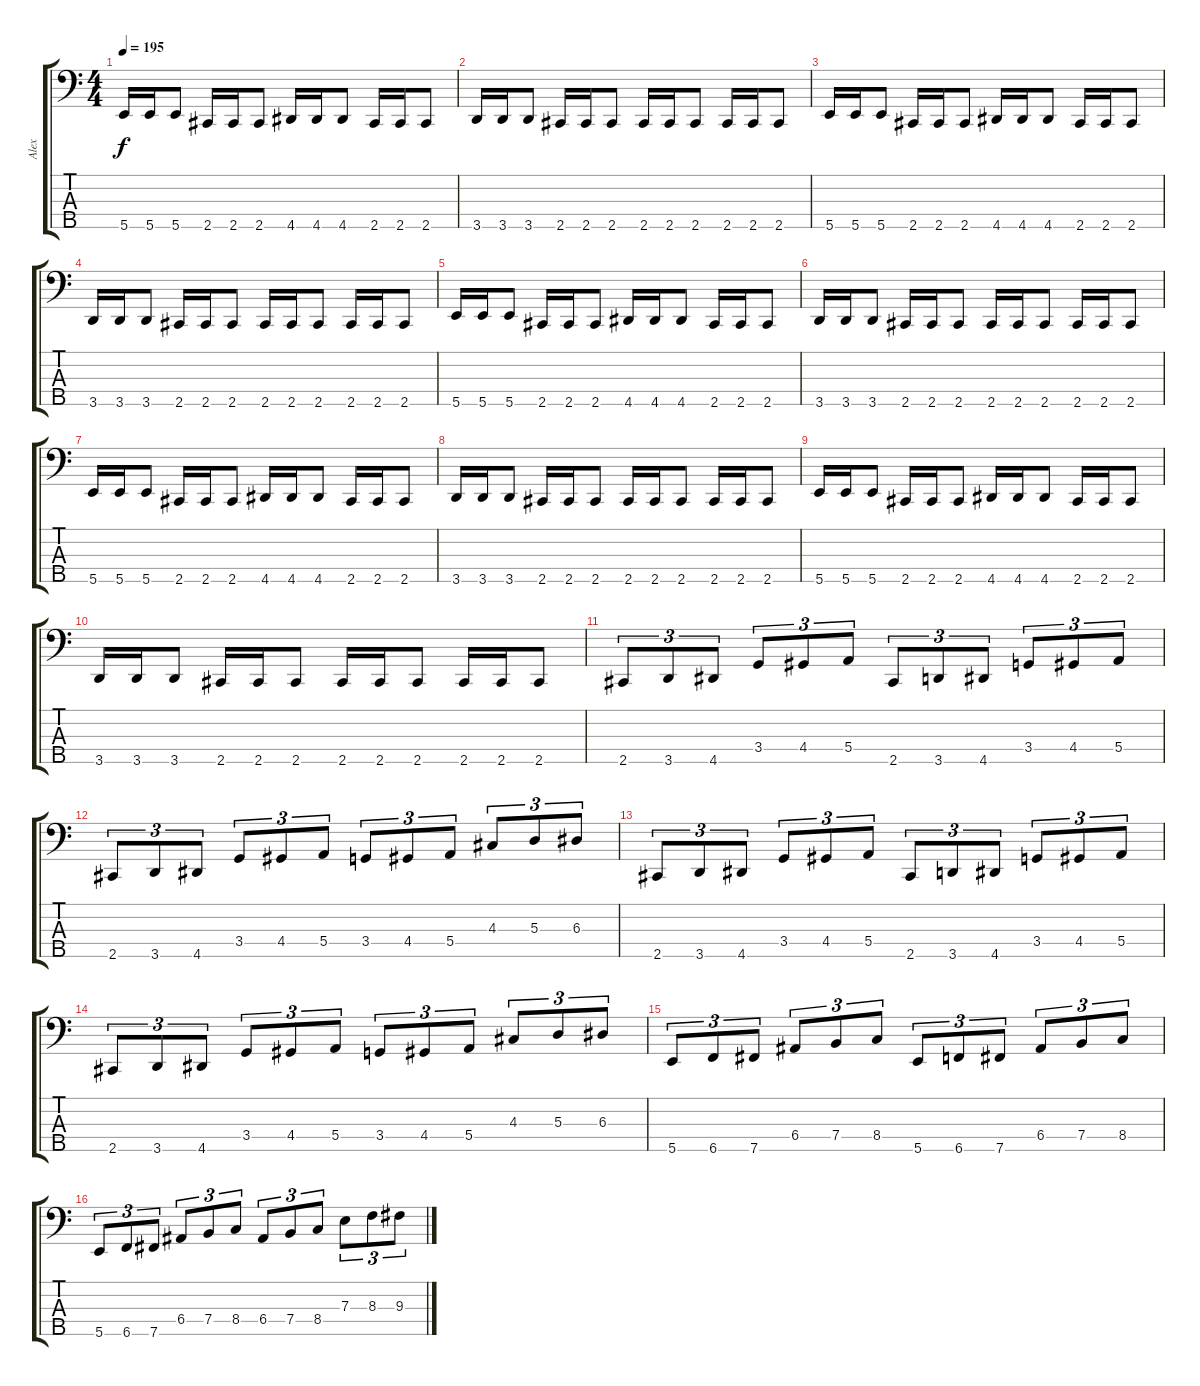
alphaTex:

\track ("Alex" "Alex") {instrument electricbasspick}
\staff {score tabs}
\tuning (G2 D2 A1 E1 B0) {hide}
\ts (4 4)
\tempo 195
\clef f4
\ks c
5.5.16{dy f} 5.5.16 5.5.8 2.5.16 2.5.16 2.5.8 4.5.16 4.5.16 4.5.8 2.5.16 2.5.16 2.5.8 |
3.5.16 3.5.16 3.5.8 2.5.16 2.5.16 2.5.8 2.5.16 2.5.16 2.5.8 2.5.16 2.5.16 2.5.8 |
5.5.16 5.5.16 5.5.8 2.5.16 2.5.16 2.5.8 4.5.16 4.5.16 4.5.8 2.5.16 2.5.16 2.5.8 |
3.5.16 3.5.16 3.5.8 2.5.16 2.5.16 2.5.8 2.5.16 2.5.16 2.5.8 2.5.16 2.5.16 2.5.8 |
5.5.16 5.5.16 5.5.8 2.5.16 2.5.16 2.5.8 4.5.16 4.5.16 4.5.8 2.5.16 2.5.16 2.5.8 |
3.5.16 3.5.16 3.5.8 2.5.16 2.5.16 2.5.8 2.5.16 2.5.16 2.5.8 2.5.16 2.5.16 2.5.8 |
5.5.16 5.5.16 5.5.8 2.5.16 2.5.16 2.5.8 4.5.16 4.5.16 4.5.8 2.5.16 2.5.16 2.5.8 |
3.5.16 3.5.16 3.5.8 2.5.16 2.5.16 2.5.8 2.5.16 2.5.16 2.5.8 2.5.16 2.5.16 2.5.8 |
5.5.16 5.5.16 5.5.8 2.5.16 2.5.16 2.5.8 4.5.16 4.5.16 4.5.8 2.5.16 2.5.16 2.5.8 |
3.5.16 3.5.16 3.5.8 2.5.16 2.5.16 2.5.8 2.5.16 2.5.16 2.5.8 2.5.16 2.5.16 2.5.8 |
2.5.8{tu (3 2)} 3.5.8{tu (3 2)} 4.5.8{tu (3 2)} 3.4.8{tu (3 2)} 4.4.8{tu (3 2)} 5.4.8{tu (3 2)} 2.5.8{tu (3 2)} 3.5.8{tu (3 2)} 4.5.8{tu (3 2)} 3.4.8{tu (3 2)} 4.4.8{tu (3 2)} 5.4.8{tu (3 2)} |
2.5.8{tu (3 2)} 3.5.8{tu (3 2)} 4.5.8{tu (3 2)} 3.4.8{tu (3 2)} 4.4.8{tu (3 2)} 5.4.8{tu (3 2)} 3.4.8{tu (3 2)} 4.4.8{tu (3 2)} 5.4.8{tu (3 2)} 4.3.8{tu (3 2)} 5.3.8{tu (3 2)} 6.3.8{tu (3 2)} |
2.5.8{tu (3 2)} 3.5.8{tu (3 2)} 4.5.8{tu (3 2)} 3.4.8{tu (3 2)} 4.4.8{tu (3 2)} 5.4.8{tu (3 2)} 2.5.8{tu (3 2)} 3.5.8{tu (3 2)} 4.5.8{tu (3 2)} 3.4.8{tu (3 2)} 4.4.8{tu (3 2)} 5.4.8{tu (3 2)} |
2.5.8{tu (3 2)} 3.5.8{tu (3 2)} 4.5.8{tu (3 2)} 3.4.8{tu (3 2)} 4.4.8{tu (3 2)} 5.4.8{tu (3 2)} 3.4.8{tu (3 2)} 4.4.8{tu (3 2)} 5.4.8{tu (3 2)} 4.3.8{tu (3 2)} 5.3.8{tu (3 2)} 6.3.8{tu (3 2)} |
5.5.8{tu (3 2)} 6.5.8{tu (3 2)} 7.5.8{tu (3 2)} 6.4.8{tu (3 2)} 7.4.8{tu (3 2)} 8.4.8{tu (3 2)} 5.5.8{tu (3 2)} 6.5.8{tu (3 2)} 7.5.8{tu (3 2)} 6.4.8{tu (3 2)} 7.4.8{tu (3 2)} 8.4.8{tu (3 2)} |
5.5.8{tu (3 2)} 6.5.8{tu (3 2)} 7.5.8{tu (3 2)} 6.4.8{tu (3 2)} 7.4.8{tu (3 2)} 8.4.8{tu (3 2)} 6.4.8{tu (3 2)} 7.4.8{tu (3 2)} 8.4.8{tu (3 2)} 7.3.8{tu (3 2)} 8.3.8{tu (3 2)} 9.3.8{tu (3 2)}
